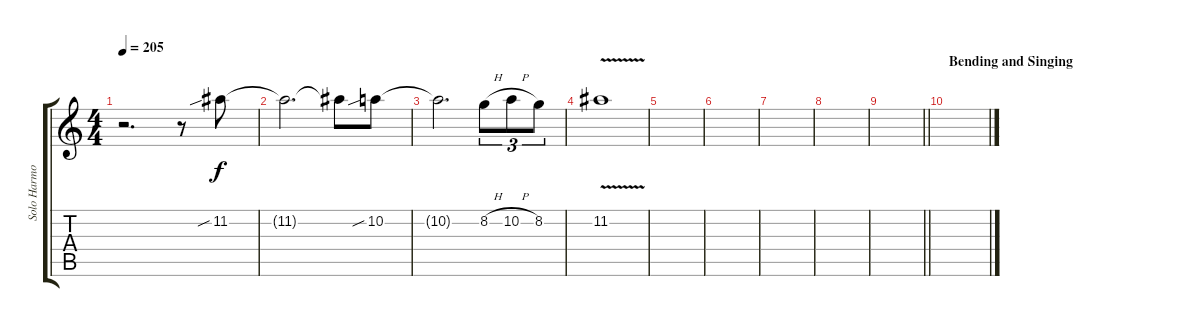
\track ("Solo Harmony" "Solo Harmo") {instrument distortionguitar}
\staff {score tabs}
\tuning (E4 B3 G3 D3 A2 D2) {hide}
\ts (4 4)
\tempo 205
\clef g2
\ks c
r.2{d dy f} r.8 11.2{sib}.8 |
11.2{t}.2{d} 11.2{t}.8 10.2{sib}.8 |
10.2{t}.2{d} 8.2{h}.8{tu (3 2)} 10.2{h}.8{tu (3 2)} 8.2.8{tu (3 2)} |
11.2{v}.1 |
|
|
|
|
\barLineRight lightlight
|
\section ("" "Bending and Singing")
